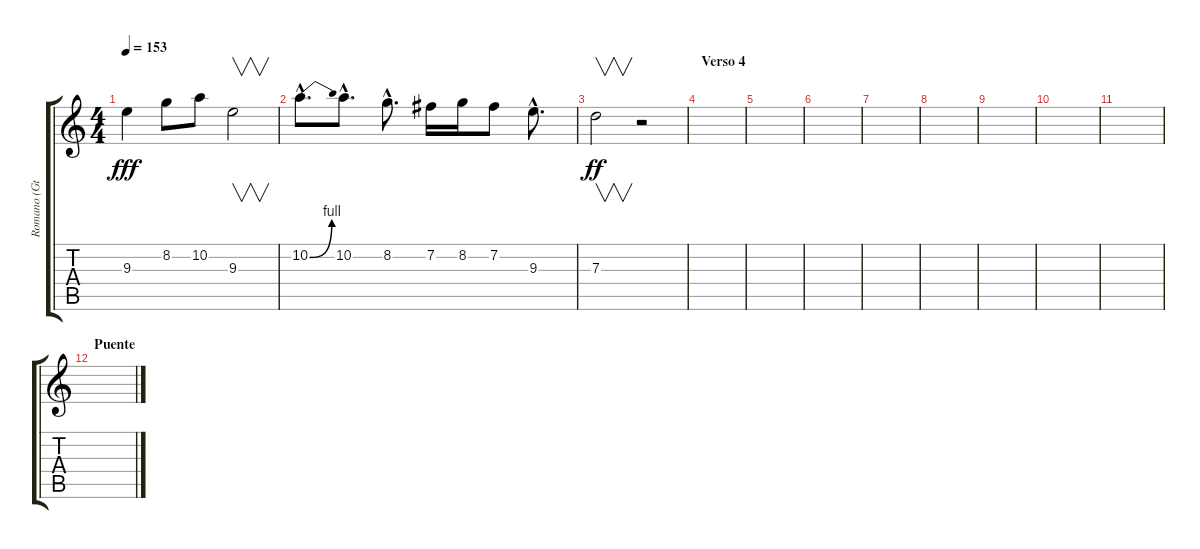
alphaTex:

\track ("Romano (Gtr 2)" "Romano (Gt") {instrument distortionguitar}
\staff {score tabs}
\tuning (E4 B3 G3 D3 A2 E2) {hide}
\ts (4 4)
\tempo 153
\clef g2
\ks c
9.3.4{dy fff} 8.2.8 10.2.8 9.3.2{v} |
10.2{be (bend 0 0 60 4) hac}.8{d} 10.2{hac}.8{d} 8.2{hac}.8{d} 7.2.16 8.2.16 7.2.8 9.3{hac}.8{d} |
7.3.2{v dy ff} r.2 |
\section ("" "Verso 4")
|
|
|
|
|
|
|
|
\section ("" "Puente")
